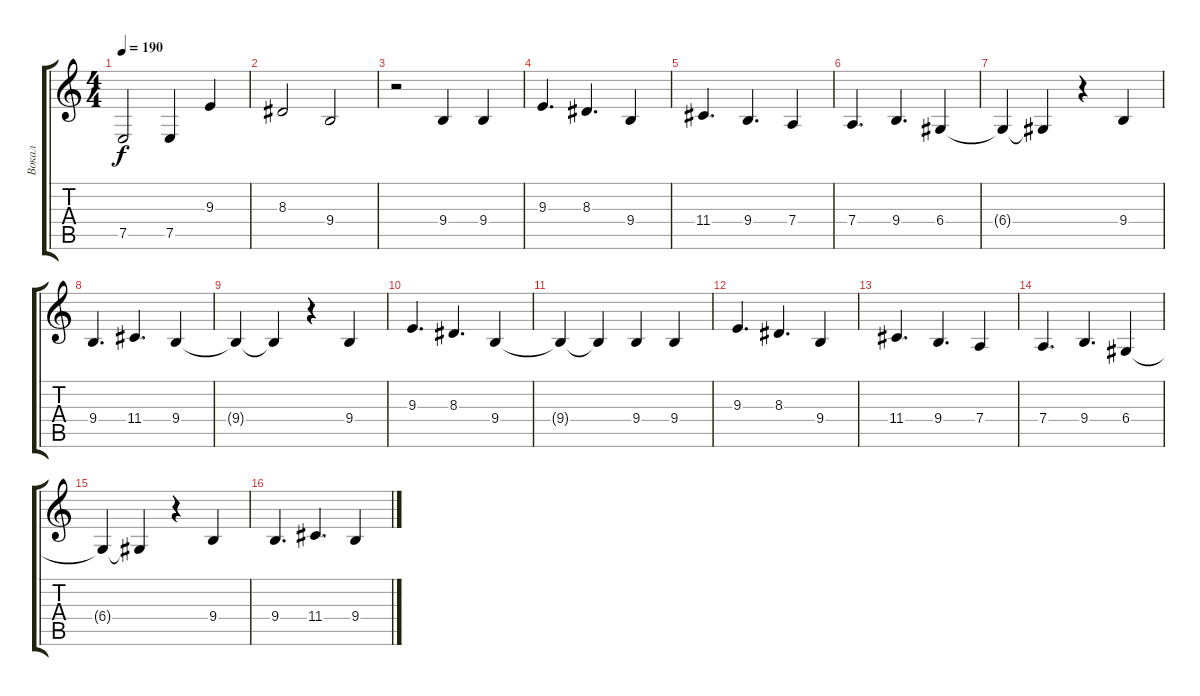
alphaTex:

\track ("Вокал" "Вокал") {instrument lead2sawtooth}
\staff {score tabs}
\tuning (E4 B3 G3 D3 A2 E2) {hide}
\ts (4 4)
\tempo 190
\clef g2
\ks c
7.5.2{dy f} 7.5.4 9.3.4 |
8.3.2 9.4.2 |
r.2 9.4.4 9.4.4 |
9.3.4{d} 8.3.4{d} 9.4.4 |
11.4.4{d} 9.4.4{d} 7.4.4 |
7.4.4{d} 9.4.4{d} 6.4.4 |
6.4{t}.4 6.4{t}.4 r.4 9.4.4 |
9.4.4{d} 11.4.4{d} 9.4.4 |
9.4{t}.4 9.4{t}.4 r.4 9.4.4 |
9.3.4{d} 8.3.4{d} 9.4.4 |
9.4{t}.4 9.4{t}.4 9.4.4 9.4.4 |
9.3.4{d} 8.3.4{d} 9.4.4 |
11.4.4{d} 9.4.4{d} 7.4.4 |
7.4.4{d} 9.4.4{d} 6.4.4 |
6.4{t}.4 6.4{t}.4 r.4 9.4.4 |
9.4.4{d} 11.4.4{d} 9.4.4
